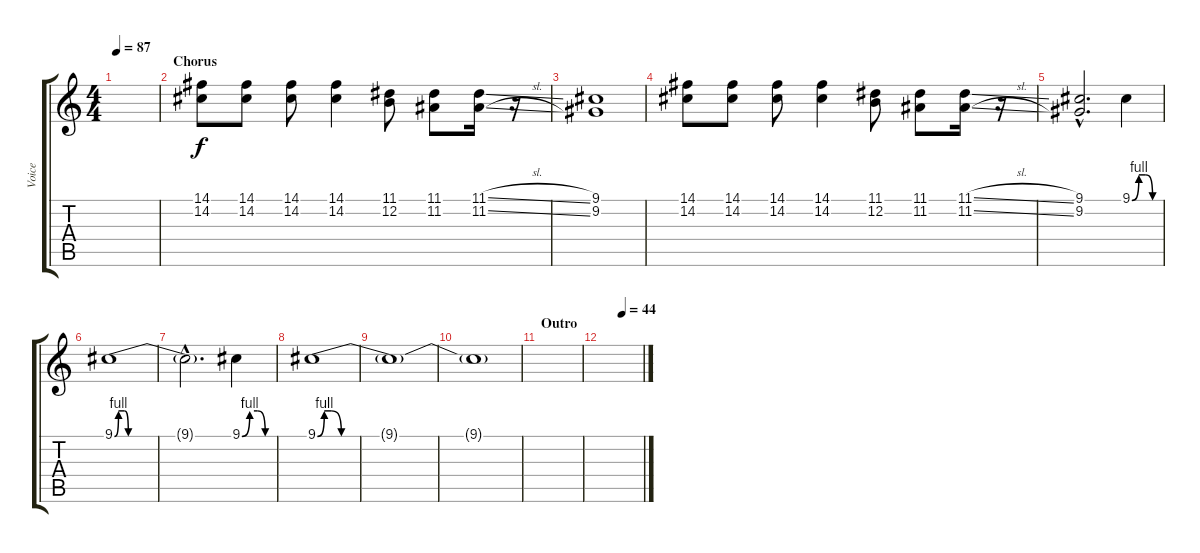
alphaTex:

\track ("Voice" "Voice") {instrument altosax}
\staff {score tabs}
\tuning (E4 B3 G3 D3 A2 E2) {hide}
\ts (4 4)
\tempo 87
\clef g2
\ks c
|
\section ("" "Chorus")
(14.1 14.2).8 (14.1 14.2).8 (14.1 14.2).8 (14.1 14.2).4 (11.1 12.2).8 (11.1 11.2).8 (11.1{sl} 11.2{sl}).16 r.16 |
(9.1 9.2).1 |
(14.1 14.2).8 (14.1 14.2).8 (14.1 14.2).8 (14.1 14.2).4 (11.1 12.2).8 (11.1 11.2).8 (11.1{sl} 11.2{sl}).16 r.16 |
(9.1{hac} 9.2{hac}).2{d} 9.1{be (custom 0 0 15 4 30 4 45 0 60 0)}.4 |
9.1{be (custom 0 0 2 4 5 4 7 0 15 0 45 0 60 0)}.1 |
9.1{hac t}.2{d} 9.1{be (custom 0 0 15 4 30 4 45 0 60 0)}.4 |
9.1{be (custom 0 0 2 4 4 4 7 0 15 0 45 0 60 0)}.1 |
9.1{t}.1{volume 0} |
9.1{t}.1 |
\section ("" "Outro")
|
\tempo (44 0.5)
